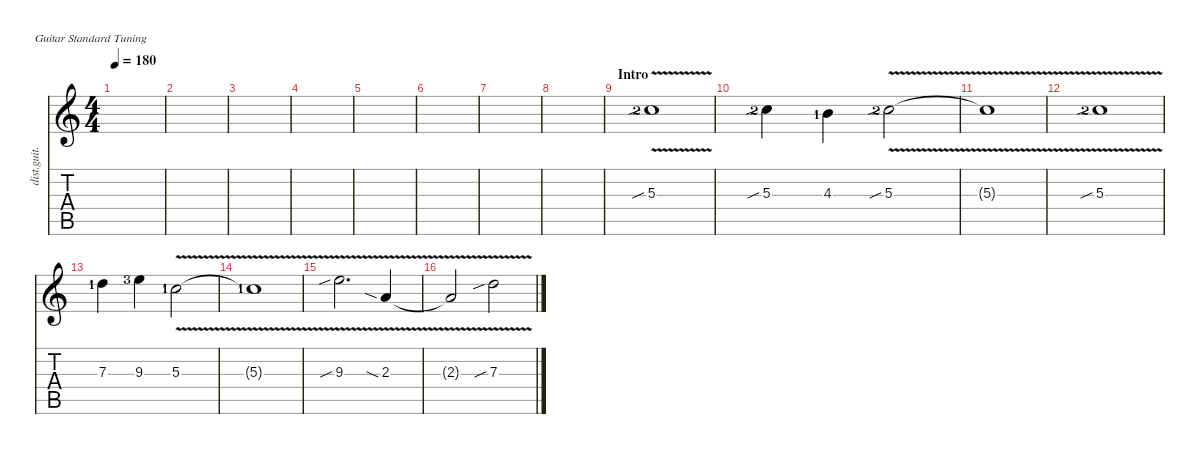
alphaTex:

\defaultSystemsLayout 4
\hideDynamics
\bracketExtendMode nobrackets
\otherSystemsTrackNameOrientation horizontal
\track ("Distortion Guitar" "dist.guit.") {instrument distortionguitar}
\staff {score tabs}
\tuning (E4 B3 G3 D3 A2 E2)
\ts (4 4)
\tempo 180
\clef g2
\ks aminor
|
|
|
|
|
|
|
|
\section ("" "Intro")
5.3{v sib lf 3}.1{beam Down} |
5.3{sib lf 3}.4{beam Down} 4.3{lf 2}.4{beam Down} 5.3{v sib lf 3}.2{beam Down} |
5.3{t}.1{beam Down} |
5.3{v sib lf 3}.1{beam Down} |
7.3{lf 2}.4{beam Down} 9.3{lf 4}.4{beam Down} 5.3{v lf 2}.2{beam Down} |
5.3{t lf 2}.1{beam Down} |
9.3{v sib}.2{d beam Down} 2.3{v sia}.4{beam Up} |
2.3{t}.2{beam Up} 7.3{v sib}.2{beam Down}
